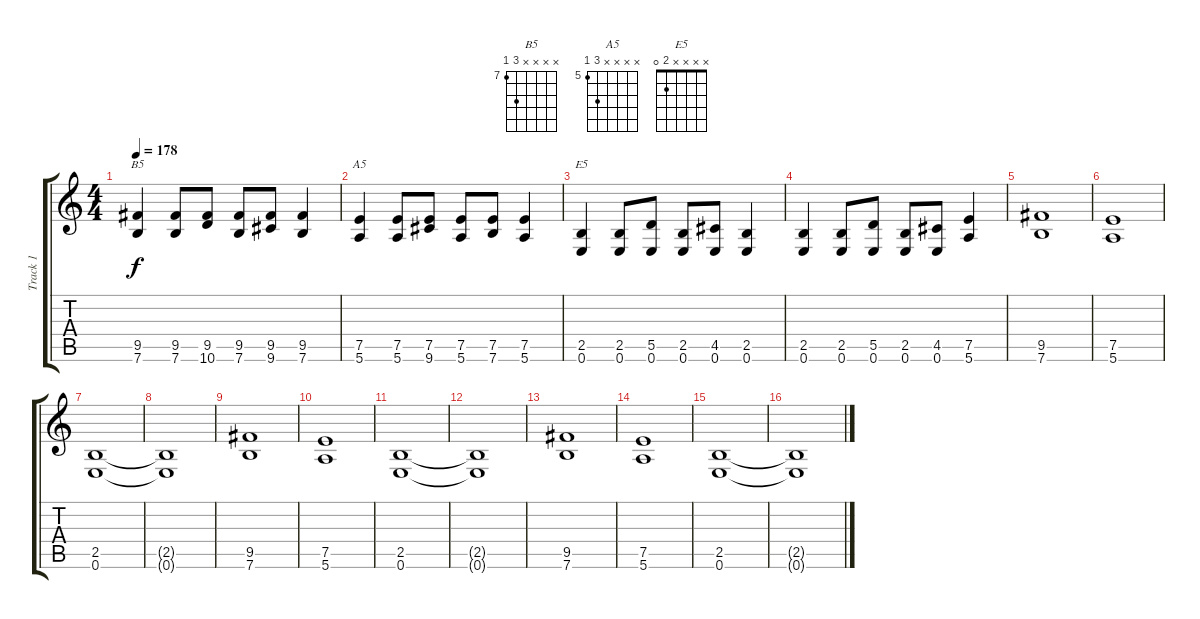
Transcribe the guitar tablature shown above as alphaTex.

\track ("Track 1" "Track 1") {instrument distortionguitar}
\staff {score tabs}
\tuning (E4 B3 G3 D3 A2 E2) {hide}
\chord ("B5" x x x x 9 7) {firstfret 7}
\chord ("A5" x x x x 7 5) {firstfret 5}
\chord ("E5" x x x x 2 0)
\ts (4 4)
\tempo 178
\clef g2
\ks c
(9.5 7.6).4{ch "B5" dy f} (9.5 7.6).8 (9.5 10.6).8 (9.5 7.6).8 (9.5 9.6).8 (9.5 7.6).4 |
(7.5 5.6).4{ch "A5"} (7.5 5.6).8 (7.5 9.6).8 (7.5 5.6).8 (7.5 7.6).8 (7.5 5.6).4 |
(2.5 0.6).4{ch "E5"} (2.5 0.6).8 (5.5 0.6).8 (2.5 0.6).8 (4.5 0.6).8 (2.5 0.6).4 |
(2.5 0.6).4 (2.5 0.6).8 (5.5 0.6).8 (2.5 0.6).8 (4.5 0.6).8 (7.5 5.6).4 |
(9.5 7.6).1 |
(7.5 5.6).1 |
(2.5 0.6).1 |
(2.5{t} 0.6{t}).1 |
(9.5 7.6).1 |
(7.5 5.6).1 |
(2.5 0.6).1 |
(2.5{t} 0.6{t}).1 |
(9.5 7.6).1 |
(7.5 5.6).1 |
(2.5 0.6).1 |
(2.5{t} 0.6{t}).1
